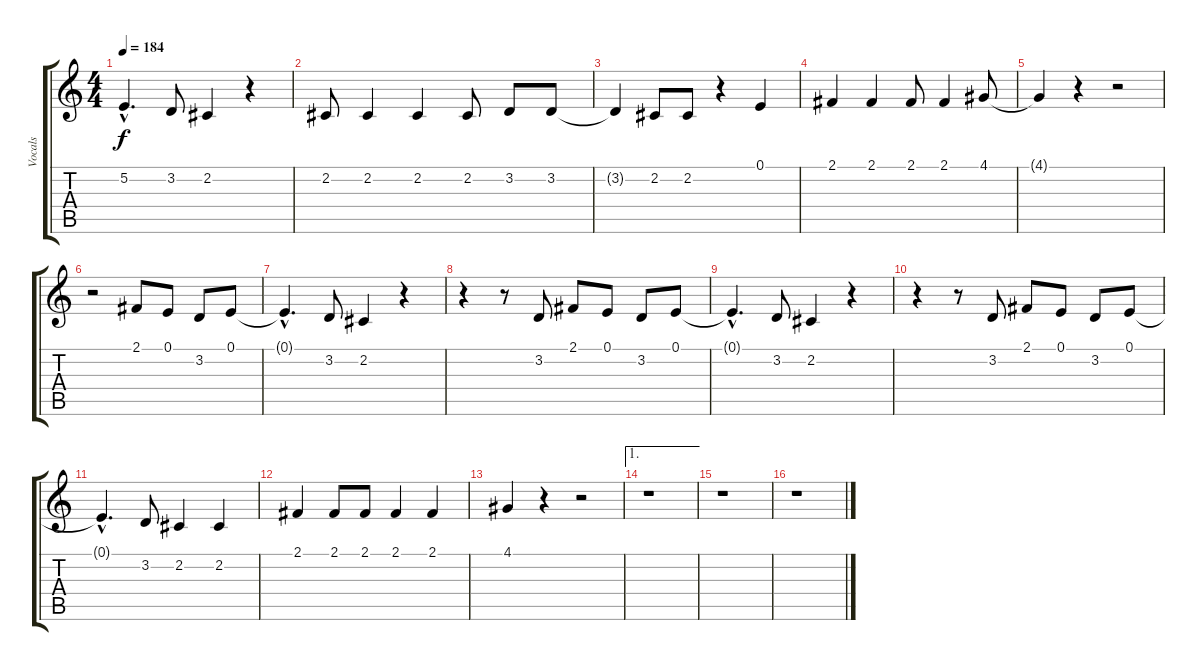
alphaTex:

\track ("Vocals" "Vocals") {instrument choiraahs}
\staff {score tabs}
\tuning (E4 B3 G3 D3 A2 E2) {hide}
\ts (4 4)
\tempo 184
\clef g2
\ks c
5.2{hac t}.4{d dy f} 3.2.8 2.2.4 r.4 |
2.2.8 2.2.4 2.2.4 2.2.8 3.2.8 3.2.8 |
3.2{t}.4 2.2.8 2.2.8 r.4 0.1.4 |
2.1.4 2.1.4 2.1.8 2.1.4 4.1.8 |
4.1{t}.4 r.4 r.2 |
r.2 2.1.8 0.1.8 3.2.8 0.1.8 |
0.1{hac t}.4{d} 3.2.8 2.2.4 r.4 |
r.4 r.8 3.2.8 2.1.8 0.1.8 3.2.8 0.1.8 |
0.1{hac t}.4{d} 3.2.8 2.2.4 r.4 |
r.4 r.8 3.2.8 2.1.8 0.1.8 3.2.8 0.1.8 |
0.1{hac t}.4{d} 3.2.8 2.2.4 2.2.4 |
2.1.4 2.1.8 2.1.8 2.1.4 2.1.4 |
4.1.4 r.4 r.2 |
\ae 1
r.1 |
r.1 |
r.1
